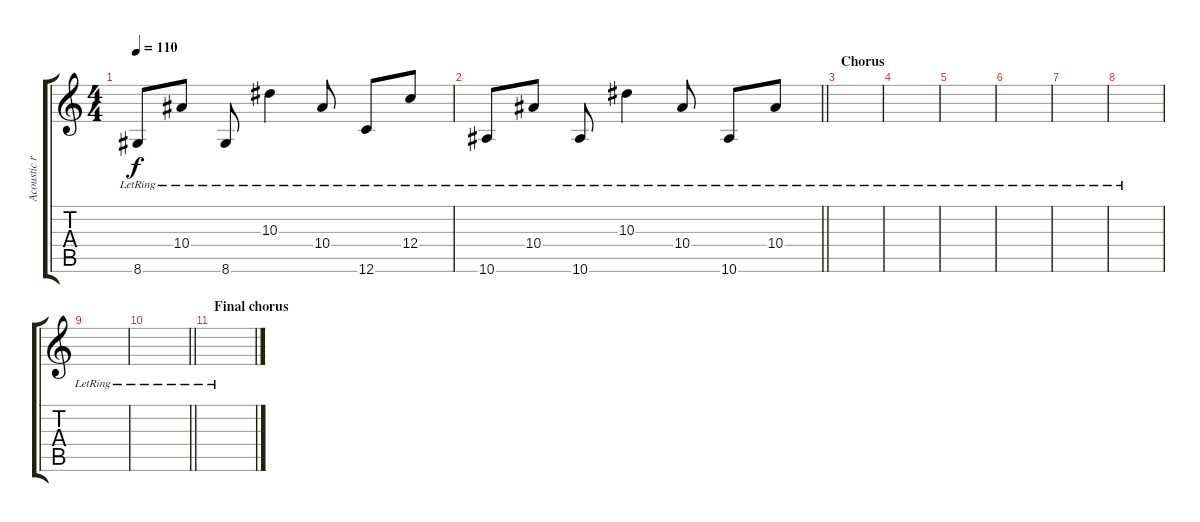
\track ("Acoustic rhythm" "Acoustic r") {instrument electricguitarclean}
\staff {score tabs}
\tuning (D4 A3 F3 C3 G2 C2) {hide}
\ts (4 4)
\tempo 110
\clef g2
\ks c
8.6{lr}.8{dy f} 10.4{lr}.8 8.6{lr}.8 10.3{lr}.4 10.4{lr}.8 12.6{lr}.8 12.4{lr}.8 |
\barLineRight lightlight
10.6{lr}.8 10.4{lr}.8 10.6{lr}.8 10.3{lr}.4 10.4{lr}.8 10.6{lr}.8 10.4{lr}.8 |
\section ("" "Chorus")
|
|
|
|
|
|
|
\barLineRight lightlight
|
\section ("" "Final chorus")
